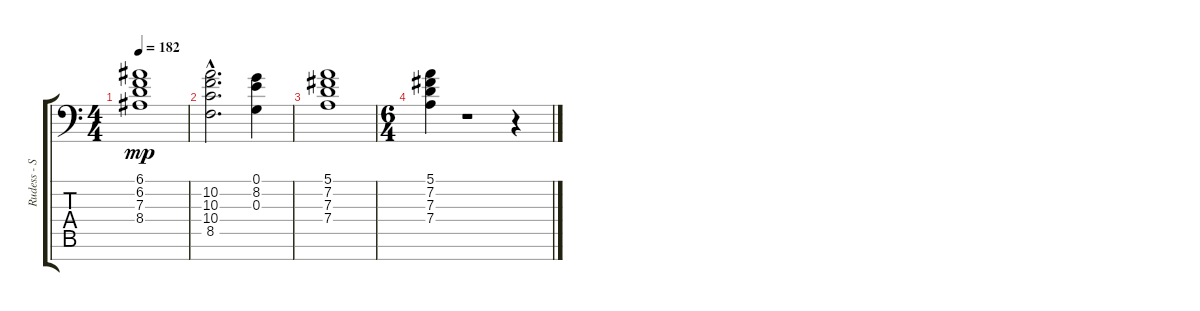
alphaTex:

\track ("Rudess - Strings" "Rudess - S") {instrument stringensemble2}
\staff {score tabs}
\tuning (E4 B3 G3 D3 A2 E2 C-1) {hide}
\ts (4 4)
\tempo 182
\clef f4
\ks c
(6.1 6.2 7.3 8.4).1{dy mp} |
(10.2{hac} 10.3{hac} 10.4{hac} 8.5{hac}).2{d} (0.1 8.2 0.3).4 |
(5.1 7.2 7.3 7.4).1 |
\ts (6 4)
(5.1 7.2 7.3 7.4).4 r.1 r.4
